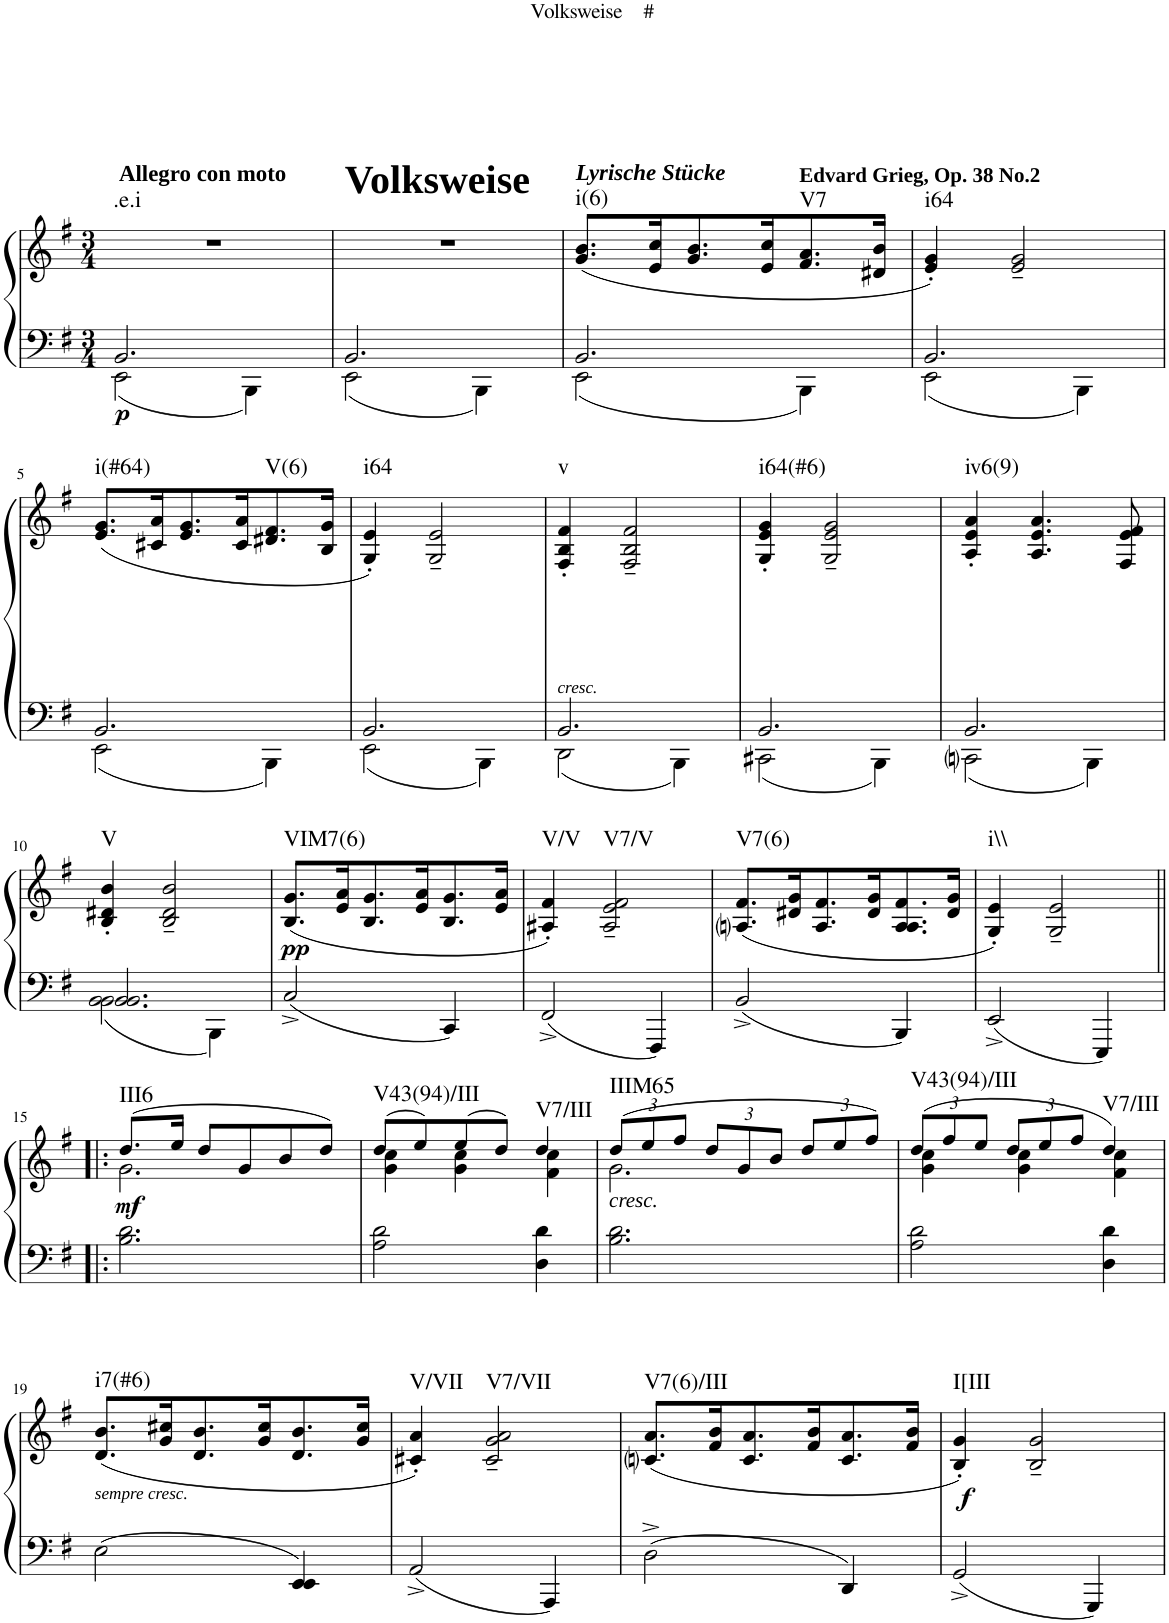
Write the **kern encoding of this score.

**kern	**kern	**dynam	**harte
*part1	*part1	*part1	*part1
*staff2	*staff1	*staff1/2	*
*I"Midi_1	*	*	*
*clefF4	*clefG2	*	*
*k[f#]	*k[f#]	*	*
*G:	*G:	*	*
*M3/4	*M3/4	*	*
=1	=1	=1	=1
*^	*	*	*
!	!	!LO:TX:a:B:t=Allegro con moto	!	!
!	!	!	!LO:DY:b=2	!LO:H:kt=.e.i
2.BB/	2EE\	2.r	p	N
.	4BBB\	.	.	.
=2	=2	=2	=2	=2
!	!	!LO:TX:a:B:t=Volksweise	!	!
2.BB/	2EE\	2.r	.	.
.	4BBB\	.	.	.
=3	=3	=3	=3	=3
!	!	!LO:TX:a:Bi:t=Lyrische Stücke	!	!LO:H:kt=i(6)
2.BB/	2EE\	(8.g/ 8.b/L	.	N
.	.	16e/ 16cc/K	.	.
.	.	8.g/ 8.b/	.	.
.	.	16e/ 16cc/K	.	.
!	!	!LO:TX:a:B:t=Edvard Grieg, Op. 38 No.2	!	!LO:H:kt=V7
.	4BBB\	8.f#/ 8.a/	.	N
.	.	16d#X/ 16b/Jk	.	.
=4	=4	=4	=4	=4
!	!	!	!	!LO:H:kt=i64
2.BB/	2EE\	4e/' 4g/')	.	N
.	.	2e/~ 2g/~	.	.
.	4BBB\	.	.	.
!!LO:LB:g=z
=5	=5	=5	=5	=5
!	!	!	!	!LO:H:kt=i(#64)
2.BB/	2EE\	(8.e/ 8.g/L	.	N
.	.	16c#X/ 16a/K	.	.
.	.	8.e/ 8.g/	.	.
.	.	16c#/ 16a/K	.	.
!	!	!	!	!LO:H:kt=V(6)
.	4BBB\	8.d#X/ 8.f#/	.	N
.	.	16B/ 16g/Jk	.	.
=6	=6	=6	=6	=6
!	!	!	!	!LO:H:kt=i64
2.BB/	2EE\	4G/' 4e/')	.	N
.	.	2G/~ 2e/~	.	.
.	4BBB\	.	.	.
=7	=7	=7	=7	=7
!	!	!LO:TX:b:i:t=cresc.	!	!LO:H:kt=v
2.BB/	2DD\	4F#/' 4B/' 4f#/'	.	N
.	.	2F#/~ 2B/~ 2f#/~	.	.
.	4BBB\	.	.	.
=8	=8	=8	=8	=8
!	!	!	!	!LO:H:kt=i64(#6)
2.BB/	2CC#X\	4G/' 4e/' 4g/'	.	N
.	.	2G/~ 2e/~ 2g/~	.	.
.	4BBB\	.	.	.
=9	=9	=9	=9	=9
!	!	!	!	!LO:H:kt=iv6(9)
2.BB/	2CCni\	4A/' 4e/' 4a/'	.	N
.	.	4.A/ 4.e/ 4.a/	.	.
.	4BBB\	.	.	.
.	.	8F#/ 8e/ 8f#/	.	.
!!LO:LB:g=z
=10	=10	=10	=10	=10
!	!	!	!	!LO:H:kt=V
2.BB/ 2.BB/	2BB\ 2BB\	4B/' 4d#X/' 4b/'	.	N
.	.	2B/~ 2d#/~ 2b/~	.	.
.	4BBB\	.	.	.
=11	=11	=11	=11	=11
!	!	!	!LO:DY:b	!LO:H:kt=VIM7(6)
2C^/	2ryy	(8.B/ 8.g/L	pp	N
.	.	16e/ 16a/K	.	.
.	.	8.B/ 8.g/	.	.
.	.	16e/ 16a/K	.	.
4CC/	4ryy	8.B/ 8.g/	.	.
.	.	16e/ 16a/Jk	.	.
=12	=12	=12	=12	=12
!	!	!	!	!LO:H:kt=V/V
2FF#^/	2ryy	4A#X/' 4f#/')	.	N
!	!	!	!	!LO:H:kt=V7/V
.	.	2A#/~ 2e/~ 2f#/~	.	N
4FFF#/	4ryy	.	.	.
=13	=13	=13	=13	=13
!	!	!	!	!LO:H:kt=V7(6)
2BB^/	2ryy	(8.Ani/ 8.f#/L	.	N
.	.	16d#X/ 16g/K	.	.
.	.	8.A/ 8.f#/	.	.
.	.	16d#/ 16g/K	.	.
4BBB/	4ryy	8.A/ 8.A/ 8.f#/	.	.
.	.	16d#/ 16g/Jk	.	.
=14	=14	=14	=14	=14
!	!	!	!	!LO:H:kt=i\\
2EE^/	2ryy	4G/' 4e/')	.	N
.	.	2G/~ 2e/~	.	.
4EEE/	4ryy	.	.	.
!!LO:LB:g=z
=15!|:	=15!|:	=15!|:	=15!|:	=15!|:
*	*	*^	*	*
!	!	!	!	!LO:DY:b	!LO:H:kt=III6
*v	*v	*	*	*	*
2.B\ 2.d\	(8.dd/L	2.g\	mf	N
.	16ee/Jk	.	.	.
.	8dd/L	.	.	.
.	8g/	.	.	.
.	8b/	.	.	.
.	8dd/J)	.	.	.
=16	=16	=16	=16	=16
!	!	!	!	!LO:H:kt=V43(94)/III
2A\ 2d\	(8dd/L	4g\ 4cc\	.	N
.	8ee/)	.	.	.
.	(8ee/	4g\ 4cc\	.	.
.	8dd/J)	.	.	.
!	!	!	!	!LO:H:kt=V7/III
4D\ 4d\	4dd/	4f#\ 4cc\	.	N
=17	=17	=17	=17	=17
*	*Xbrackettup	*	*	*
!LO:TX:a:i:t=cresc.	!	!	!	!LO:H:kt=IIIM65
2.B\ 2.d\	(12dd/L	2.g\	.	N
.	12ee/	.	.	.
.	12ff#/J	.	.	.
.	12dd/L	.	.	.
.	12g/	.	.	.
.	12b/J	.	.	.
.	12dd/L	.	.	.
.	12ee/	.	.	.
.	12ff#/J)	.	.	.
=18	=18	=18	=18	=18
!	!	!	!	!LO:H:kt=V43(94)/III
2A\ 2d\	(12dd/L	4g\ 4cc\	.	N
.	12ff#/	.	.	.
.	12ee/J	.	.	.
.	12dd/L	4g\ 4cc\	.	.
.	12ee/	.	.	.
.	12ff#/J	.	.	.
!	!	!	!	!LO:H:kt=V7/III
4D\ 4d\	4dd/)	4f#\ 4cc\	.	N
!!LO:LB:g=z
=19	=19	=19	=19	=19
!LO:TX:a:i:t=sempre cresc.	!	!	!	!LO:H:kt=i7(#6)
*	*v	*v	*	*
2E\	(8.d/ 8.b/L	.	N
.	16g/ 16cc#X/K	.	.
.	8.d/ 8.b/	.	.
.	16g/ 16cc#/K	.	.
4EE/ 4EE/	8.d/ 8.b/	.	.
.	16g/ 16cc#/Jk	.	.
=20	=20	=20	=20
!	!	!	!LO:H:kt=V/VII
2AA^/	4c#X/' 4a/')	.	N
!	!	!	!LO:H:kt=V7/VII
.	2c#/~ 2g/~ 2a/~	.	N
4AAA/	.	.	.
=21	=21	=21	=21
!	!	!	!LO:H:kt=V7(6)/III
2D^\	(8.cni/ 8.a/L	.	N
.	16f#/ 16b/K	.	.
.	8.c/ 8.a/	.	.
.	16f#/ 16b/K	.	.
4DD/	8.c/ 8.a/	.	.
.	16f#/ 16b/Jk	.	.
=22	=22	=22	=22
!	!	!LO:DY:b	!LO:H:kt=I[III
2GG^/	4B/' 4g/')	f	N
.	2B/~ 2g/~	.	.
4GGG/	.	.	.
=	=	=	=
*-	*-	*-	*-
